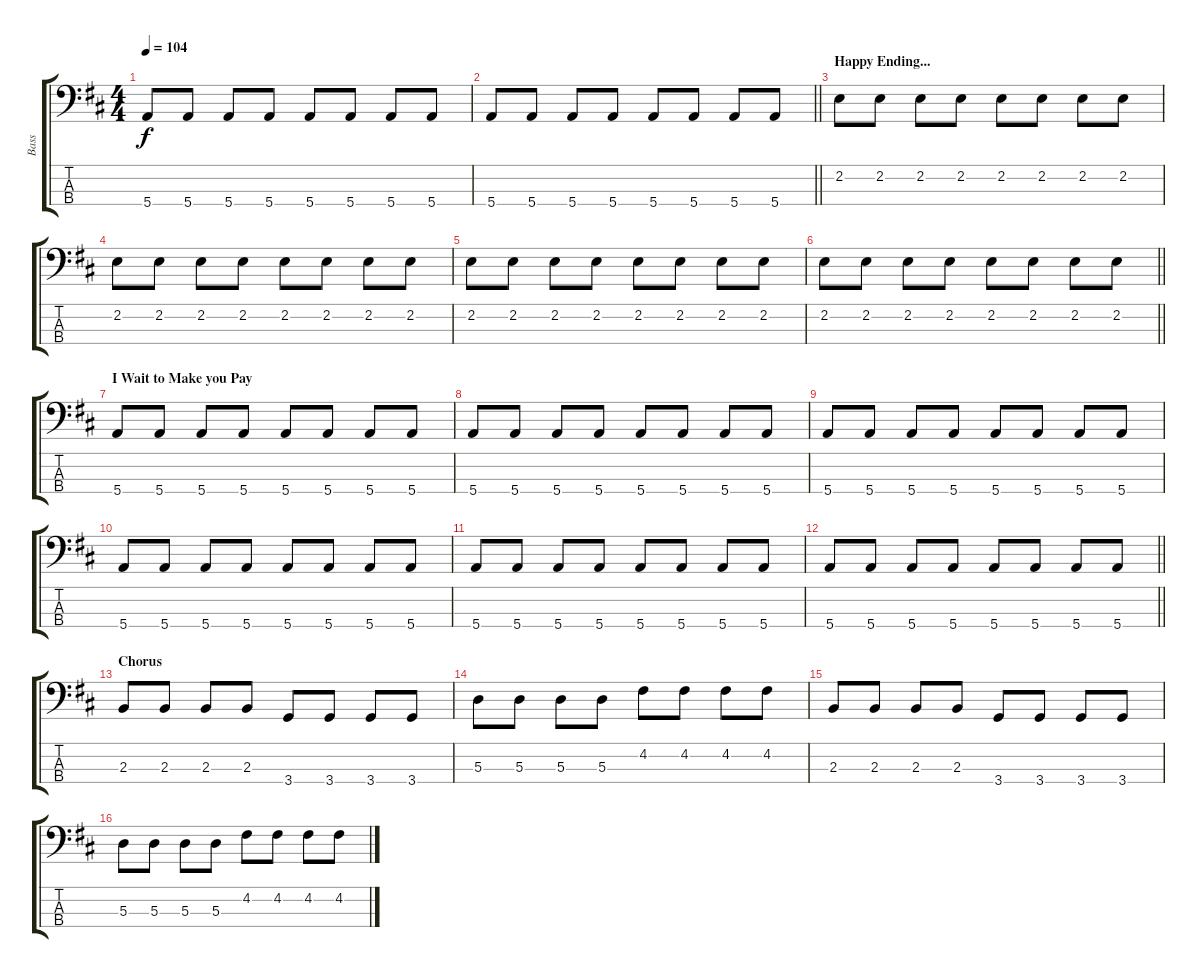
\track ("Bass" "Bass") {instrument electricbassfinger}
\staff {score tabs}
\tuning (G2 D2 A1 E1) {hide}
\ts (4 4)
\tempo 104
\clef f4
\ks d
5.4.8{dy f} 5.4.8 5.4.8 5.4.8 5.4.8 5.4.8 5.4.8 5.4.8 |
\barLineRight lightlight
5.4.8 5.4.8 5.4.8 5.4.8 5.4.8 5.4.8 5.4.8 5.4.8 |
\section ("" "Happy Ending...")
2.2.8 2.2.8 2.2.8 2.2.8 2.2.8 2.2.8 2.2.8 2.2.8 |
2.2.8 2.2.8 2.2.8 2.2.8 2.2.8 2.2.8 2.2.8 2.2.8 |
2.2.8 2.2.8 2.2.8 2.2.8 2.2.8 2.2.8 2.2.8 2.2.8 |
\barLineRight lightlight
2.2.8 2.2.8 2.2.8 2.2.8 2.2.8 2.2.8 2.2.8 2.2.8 |
\section ("" "I Wait to Make you Pay")
5.4.8 5.4.8 5.4.8 5.4.8 5.4.8 5.4.8 5.4.8 5.4.8 |
5.4.8 5.4.8 5.4.8 5.4.8 5.4.8 5.4.8 5.4.8 5.4.8 |
5.4.8 5.4.8 5.4.8 5.4.8 5.4.8 5.4.8 5.4.8 5.4.8 |
5.4.8 5.4.8 5.4.8 5.4.8 5.4.8 5.4.8 5.4.8 5.4.8 |
5.4.8 5.4.8 5.4.8 5.4.8 5.4.8 5.4.8 5.4.8 5.4.8 |
\barLineRight lightlight
5.4.8 5.4.8 5.4.8 5.4.8 5.4.8 5.4.8 5.4.8 5.4.8 |
\section ("" "Chorus")
2.3.8 2.3.8 2.3.8 2.3.8 3.4.8 3.4.8 3.4.8 3.4.8 |
5.3.8 5.3.8 5.3.8 5.3.8 4.2.8 4.2.8 4.2.8 4.2.8 |
2.3.8 2.3.8 2.3.8 2.3.8 3.4.8 3.4.8 3.4.8 3.4.8 |
5.3.8 5.3.8 5.3.8 5.3.8 4.2.8 4.2.8 4.2.8 4.2.8
